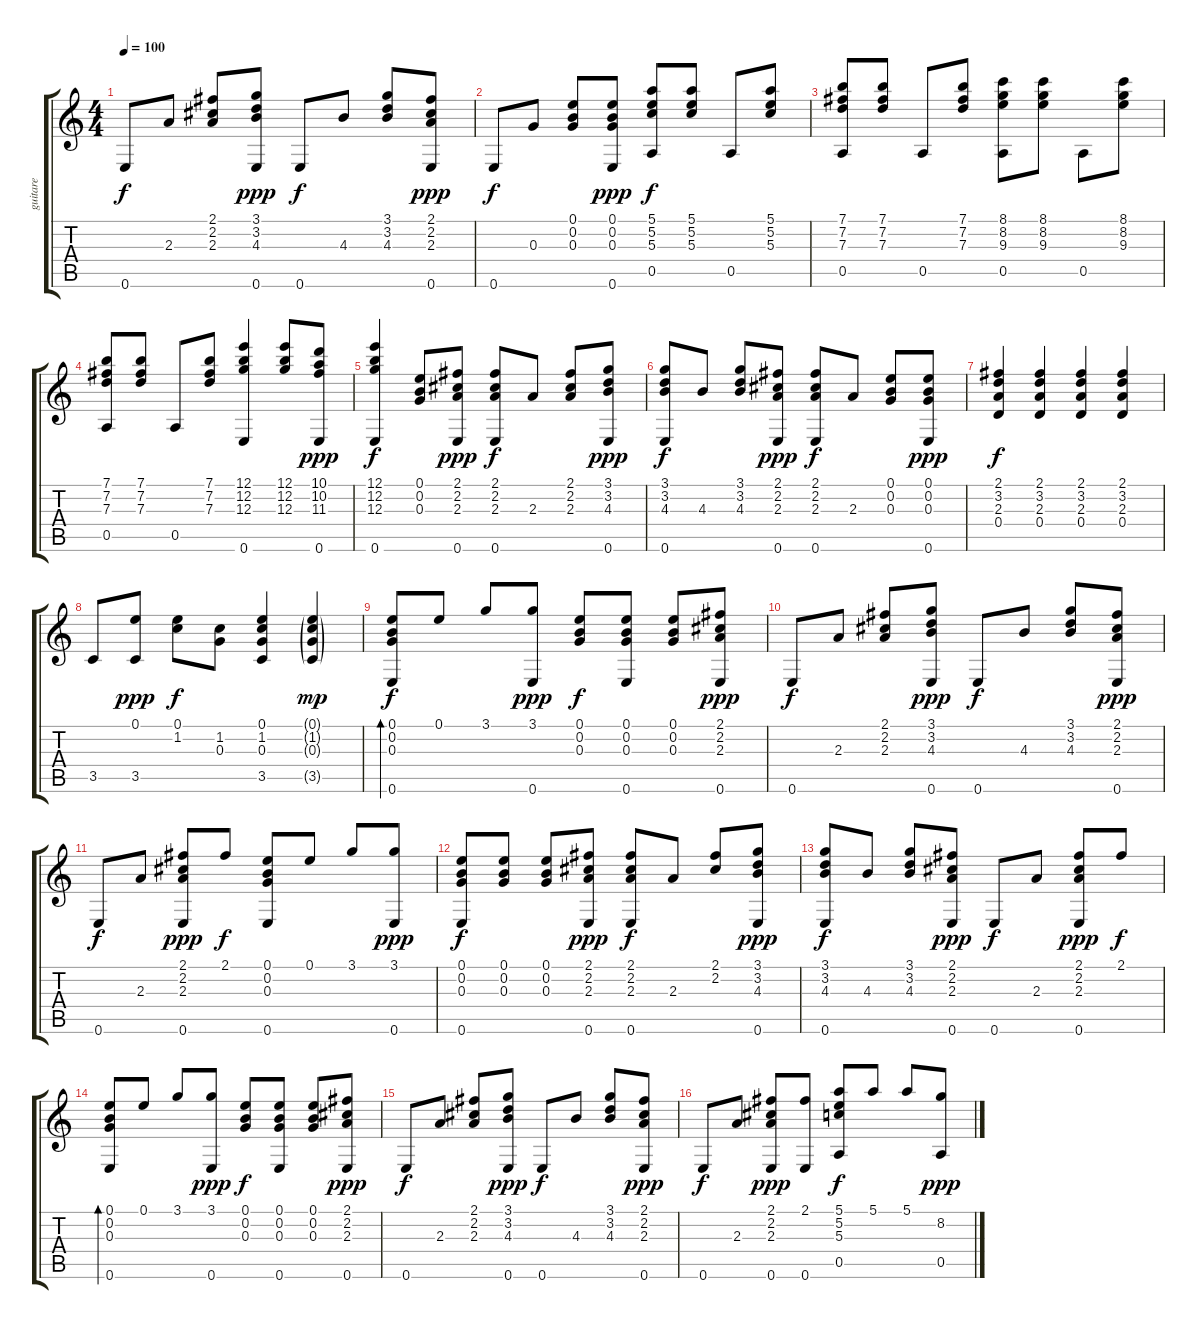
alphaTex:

\track ("guitare" "guitare") {instrument acousticguitarsteel}
\staff {score tabs}
\tuning (E4 B3 G3 D3 A2 E2) {hide}
\ts (4 4)
\tempo 100
\clef g2
\ks c
0.6.8{dy f} 2.3.8 (2.1 2.2 2.3).8 (3.1 3.2 4.3 0.6).8{dy ppp} 0.6.8{dy f} 4.3.8 (3.1 3.2 4.3).8 (2.1 2.2 2.3 0.6).8{dy ppp} |
0.6.8{dy f} 0.3.8 (0.1 0.2 0.3).8 (0.1 0.2 0.3 0.6).8{dy ppp} (5.1 5.2 5.3 0.5).8{dy f} (5.1 5.2 5.3).8 0.5.8 (5.1 5.2 5.3).8 |
(7.1 7.2 7.3 0.5).8 (7.1 7.2 7.3).8 0.5.8 (7.1 7.2 7.3).8 (8.1 8.2 9.3 0.5).8 (8.1 8.2 9.3).8 0.5.8 (8.1 8.2 9.3).8 |
(7.1 7.2 7.3 0.5).8 (7.1 7.2 7.3).8 0.5.8 (7.1 7.2 7.3).8 (12.1 12.2 12.3 0.6).4 (12.1 12.2 12.3).8 (10.1 10.2 11.3 0.6).8{dy ppp} |
(12.1 12.2 12.3 0.6).4{dy f} (0.1 0.2 0.3).8 (2.1 2.2 2.3 0.6).8{dy ppp} (2.1 2.2 2.3 0.6).8{dy f} 2.3.8 (2.1 2.2 2.3).8 (3.1 3.2 4.3 0.6).8{dy ppp} |
(3.1 3.2 4.3 0.6).8{dy f} 4.3.8 (3.1 3.2 4.3).8 (2.1 2.2 2.3 0.6).8{dy ppp} (2.1 2.2 2.3 0.6).8{dy f} 2.3.8 (0.1 0.2 0.3).8 (0.1 0.2 0.3 0.6).8{dy ppp} |
(2.1 3.2 2.3 0.4).4{dy f} (2.1 3.2 2.3 0.4).4 (2.1 3.2 2.3 0.4).4 (2.1 3.2 2.3 0.4).4 |
3.5.8 (0.1 3.5).8{dy ppp} (0.1 1.2).8{dy f} (1.2 0.3).8 (0.1 1.2 0.3 3.5).4 (0.1{g} 1.2{g} 0.3{g} 3.5{g}).4{dy mp} |
(0.1 0.2 0.3 0.6).8{bd 60 dy f} 0.1.8 3.1.8 (3.1 0.6).8{dy ppp} (0.1 0.2 0.3).8{dy f} (0.1 0.2 0.3 0.6).8 (0.1 0.2 0.3).8 (2.1 2.2 2.3 0.6).8{dy ppp} |
0.6.8{dy f} 2.3.8 (2.1 2.2 2.3).8 (3.1 3.2 4.3 0.6).8{dy ppp} 0.6.8{dy f} 4.3.8 (3.1 3.2 4.3).8 (2.1 2.2 2.3 0.6).8{dy ppp} |
0.6.8{dy f} 2.3.8 (2.1 2.2 2.3 0.6).8{dy ppp} 2.1.8{dy f} (0.1 0.2 0.3 0.6).8 0.1.8 3.1.8 (3.1 0.6).8{dy ppp} |
(0.1 0.2 0.3 0.6).8{dy f} (0.1 0.2 0.3).8 (0.1 0.2 0.3).8 (2.1 2.2 2.3 0.6).8{dy ppp} (2.1 2.2 2.3 0.6).8{dy f} 2.3.8 (2.1 2.2).8 (3.1 3.2 4.3 0.6).8{dy ppp} |
(3.1 3.2 4.3 0.6).8{dy f} 4.3.8 (3.1 3.2 4.3).8 (2.1 2.2 2.3 0.6).8{dy ppp} 0.6.8{dy f} 2.3.8 (2.1 2.2 2.3 0.6).8{dy ppp} 2.1.8{dy f} |
(0.1 0.2 0.3 0.6).8{bd 60} 0.1.8 3.1.8 (3.1 0.6).8{dy ppp} (0.1 0.2 0.3).8{dy f} (0.1 0.2 0.3 0.6).8 (0.1 0.2 0.3).8 (2.1 2.2 2.3 0.6).8{dy ppp} |
0.6.8{dy f} 2.3.8 (2.1 2.2 2.3).8 (3.1 3.2 4.3 0.6).8{dy ppp} 0.6.8{dy f} 4.3.8 (3.1 3.2 4.3).8 (2.1 2.2 2.3 0.6).8{dy ppp} |
0.6.8{dy f} 2.3.8 (2.1 2.2 2.3 0.6).8{dy ppp} (2.1 0.6).8 (5.1 5.2 5.3 0.5).8{dy f} 5.1.8 5.1.8 (8.2 0.5).8{dy ppp}
